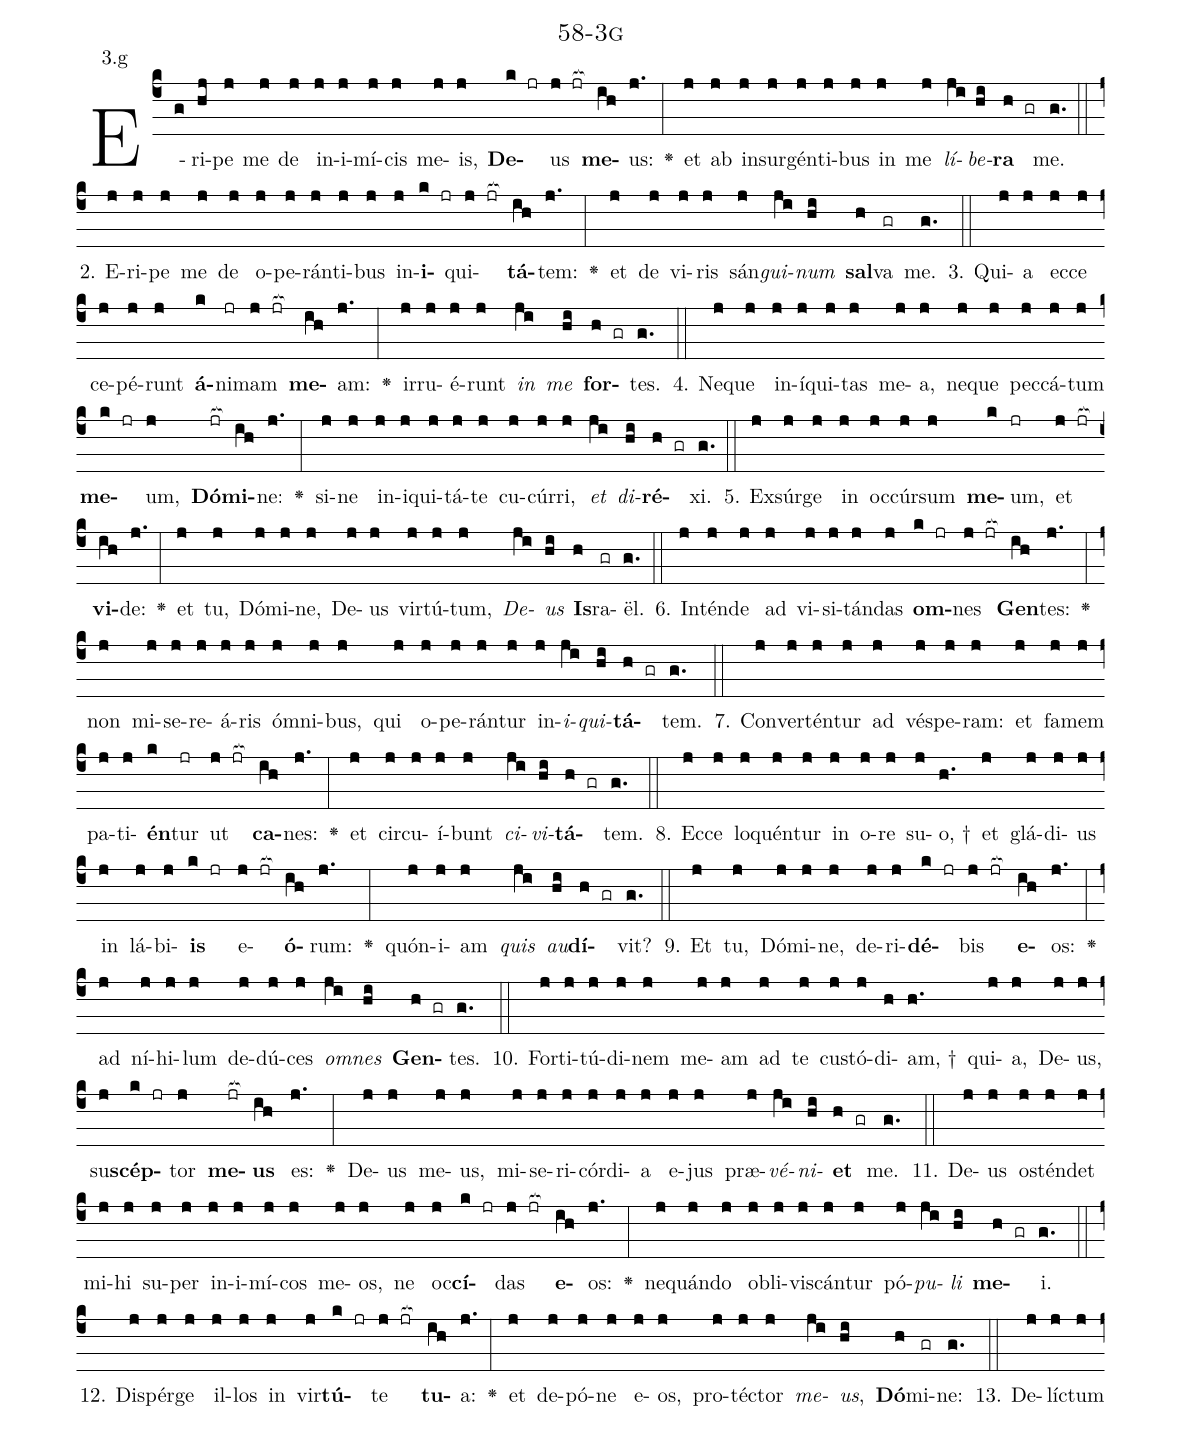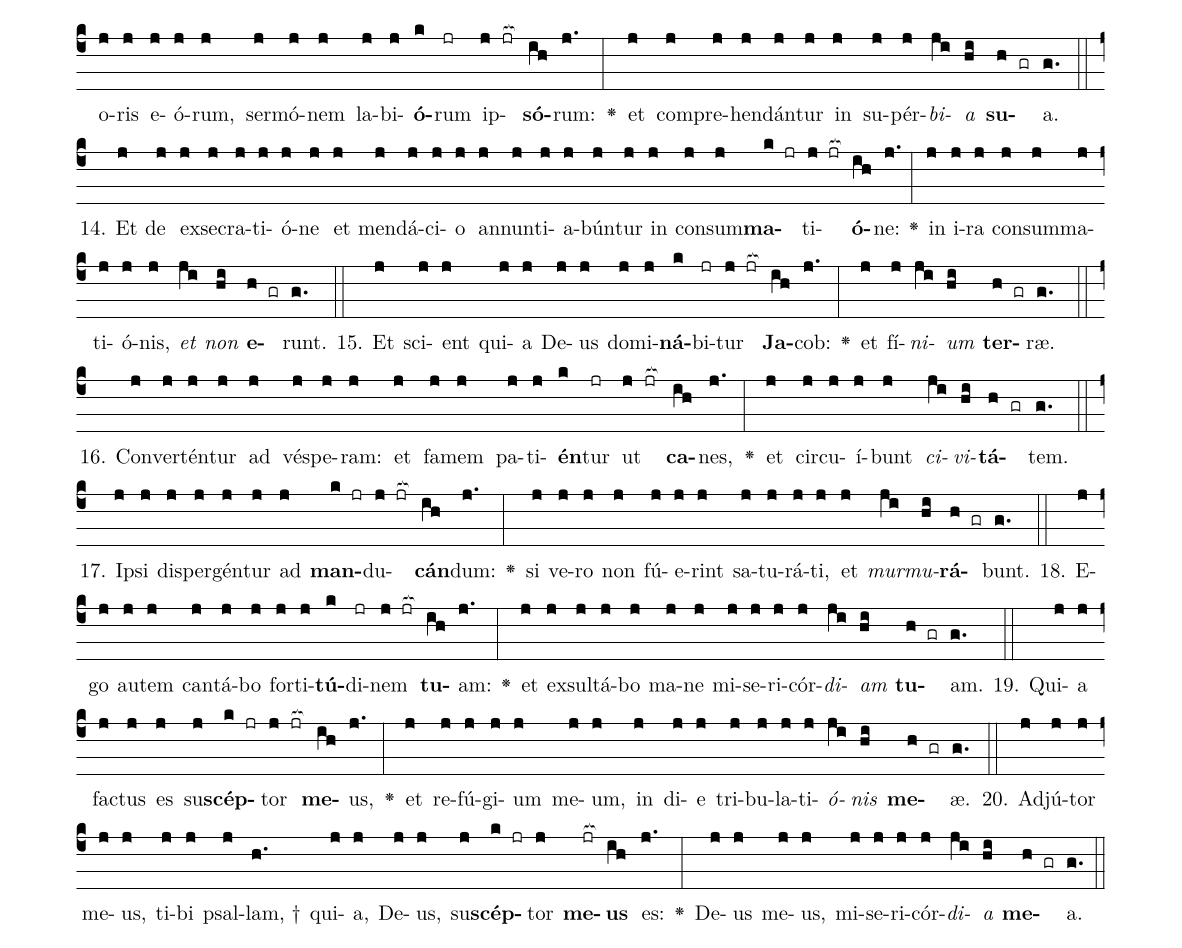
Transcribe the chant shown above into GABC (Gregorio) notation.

name: 58-3g;
annotation: 3.g;
%%
(c4)E(g)ri(hj)pe(j) me(j) de(j) in(j)i(j)mí(j)cis(j) me(j)is,(j) <b>De</b>(k jr)us(j jr[ocb:1{]) <b>me</b>(ih[ocb:0}])us:(j.) <v>\greheightstar</v>(:) et(j) ab(j) in(j)sur(j)gén(j)ti(j)bus(j) in(j) me(j) <i>lí</i>(ji)<i>be</i>(hi)<b>ra</b>(h gr) me.(g.) (::)
2. E(j)ri(j)pe(j) me(j) de(j) o(j)pe(j)rán(j)ti(j)bus(j) in(j)<b>i</b>(k jr)qui(j jr[ocb:1{])<b>tá</b>(ih[ocb:0}])tem:(j.) <v>\greheightstar</v>(:) et(j) de(j) vi(j)ris(j) sán(j)<i>gui</i>(ji)<i>num</i>(hi) <b>sal</b>(h)va(gr) me.(g.) (::)
3. Qui(j)a(j) ec(j)ce(j) ce(j)pé(j)runt(j) <b>á</b>(k)ni(jr)mam(j jr[ocb:1{]) <b>me</b>(ih[ocb:0}])am:(j.) <v>\greheightstar</v>(:) ir(j)ru(j)é(j)runt(j) <i>in</i>(ji) <i>me</i>(hi) <b>for</b>(h gr)tes.(g.) (::)
4. Ne(j)que(j) in(j)í(j)qui(j)tas(j) me(j)a,(j) ne(j)que(j) pec(j)cá(j)tum(j) <b>me</b>(k jr)um,(j) <b>Dó</b>(jr[ocb:1{])<b>mi</b>(ih[ocb:0}])ne:(j.) <v>\greheightstar</v>(:) si(j)ne(j) in(j)i(j)qui(j)tá(j)te(j) cu(j)cúr(j)ri,(j) <i>et</i>(ji) <i>di</i>(hi)<b>ré</b>(h gr)xi.(g.) (::)
5. Ex(j)súr(j)ge(j) in(j) oc(j)cúr(j)sum(j) <b>me</b>(k)um,(jr) et(j jr[ocb:1{]) <b>vi</b>(ih[ocb:0}])de:(j.) <v>\greheightstar</v>(:) et(j) tu,(j) Dó(j)mi(j)ne,(j) De(j)us(j) vir(j)tú(j)tum,(j) <i>De</i>(ji)<i>us</i>(hi) <b>Is</b>(h)ra(gr)ël.(g.) (::)
6. In(j)tén(j)de(j) ad(j) vi(j)si(j)tán(j)das(j) <b>om</b>(k jr)nes(j jr[ocb:1{]) <b>Gen</b>(ih[ocb:0}])tes:(j.) <v>\greheightstar</v>(:) non(j) mi(j)se(j)re(j)á(j)ris(j) óm(j)ni(j)bus,(j) qui(j) o(j)pe(j)rán(j)tur(j) in(j)<i>i</i>(ji)<i>qui</i>(hi)<b>tá</b>(h gr)tem.(g.) (::)
7. Con(j)ver(j)tén(j)tur(j) ad(j) vés(j)pe(j)ram:(j) et(j) fa(j)mem(j) pa(j)ti(j)<b>én</b>(k)tur(jr) ut(j jr[ocb:1{]) <b>ca</b>(ih[ocb:0}])nes:(j.) <v>\greheightstar</v>(:) et(j) cir(j)cu(j)í(j)bunt(j) <i>ci</i>(ji)<i>vi</i>(hi)<b>tá</b>(h gr)tem.(g.) (::)
8. Ec(j)ce(j) lo(j)quén(j)tur(j) in(j) o(j)re(j) su(j)o, †(h.) et(j) glá(j)di(j)us(j) in(j) lá(j)bi(j)<b>is</b>(k jr) e(j jr[ocb:1{])<b>ó</b>(ih[ocb:0}])rum:(j.) <v>\greheightstar</v>(:) quón(j)i(j)am(j) <i>quis</i>(ji) <i>au</i>(hi)<b>dí</b>(h gr)vit?(g.) (::)
9. Et(j) tu,(j) Dó(j)mi(j)ne,(j) de(j)ri(j)<b>dé</b>(k jr)bis(j jr[ocb:1{]) <b>e</b>(ih[ocb:0}])os:(j.) <v>\greheightstar</v>(:) ad(j) ní(j)hi(j)lum(j) de(j)dú(j)ces(j) <i>om</i>(ji)<i>nes</i>(hi) <b>Gen</b>(h gr)tes.(g.) (::)
10. For(j)ti(j)tú(j)di(j)nem(j) me(j)am(j) ad(j) te(j) cus(j)tó(j)di(h)am, †(h.) qui(j)a,(j) De(j)us,(j) su(j)<b>scép</b>(k jr)tor(j) <b>me</b>(jr[ocb:1{])<b>us</b>(ih[ocb:0}]) es:(j.) <v>\greheightstar</v>(:) De(j)us(j) me(j)us,(j) mi(j)se(j)ri(j)cór(j)di(j)a(j) e(j)jus(j) præ(j)<i>vé</i>(ji)<i>ni</i>(hi)<b>et</b>(h gr) me.(g.) (::)
11. De(j)us(j) os(j)tén(j)det(j) mi(j)hi(j) su(j)per(j) in(j)i(j)mí(j)cos(j) me(j)os,(j) ne(j) oc(j)<b>cí</b>(k jr)das(j jr[ocb:1{]) <b>e</b>(ih[ocb:0}])os:(j.) <v>\greheightstar</v>(:) ne(j)quán(j)do(j) ob(j)li(j)vis(j)cán(j)tur(j) pó(j)<i>pu</i>(ji)<i>li</i>(hi) <b>me</b>(h gr)i.(g.) (::)
12. Di(j)spér(j)ge(j) il(j)los(j) in(j) vir(j)<b>tú</b>(k jr)te(j jr[ocb:1{]) <b>tu</b>(ih[ocb:0}])a:(j.) <v>\greheightstar</v>(:) et(j) de(j)pó(j)ne(j) e(j)os,(j) pro(j)téc(j)tor(j) <i>me</i>(ji)<i>us</i>,(hi) <b>Dó</b>(h)mi(gr)ne:(g.) (::)
13. De(j)líc(j)tum(j) o(j)ris(j) e(j)ó(j)rum,(j) ser(j)mó(j)nem(j) la(j)bi(j)<b>ó</b>(k)rum(jr) ip(j jr[ocb:1{])<b>só</b>(ih[ocb:0}])rum:(j.) <v>\greheightstar</v>(:) et(j) com(j)pre(j)hen(j)dán(j)tur(j) in(j) su(j)pér(j)<i>bi</i>(ji)<i>a</i>(hi) <b>su</b>(h gr)a.(g.) (::)
14. Et(j) de(j) ex(j)se(j)cra(j)ti(j)ó(j)ne(j) et(j) men(j)dá(j)ci(j)o(j) an(j)nun(j)ti(j)a(j)bún(j)tur(j) in(j) con(j)sum(j)<b>ma</b>(k jr)ti(j jr[ocb:1{])<b>ó</b>(ih[ocb:0}])ne:(j.) <v>\greheightstar</v>(:) in(j) i(j)ra(j) con(j)sum(j)ma(j)ti(j)ó(j)nis,(j) <i>et</i>(ji) <i>non</i>(hi) <b>e</b>(h gr)runt.(g.) (::)
15. Et(j) sci(j)ent(j) qui(j)a(j) De(j)us(j) do(j)mi(j)<b>ná</b>(k)bi(jr)tur(j jr[ocb:1{]) <b>Ja</b>(ih[ocb:0}])cob:(j.) <v>\greheightstar</v>(:) et(j) fí(j)<i>ni</i>(ji)<i>um</i>(hi) <b>ter</b>(h gr)ræ.(g.) (::)
16. Con(j)ver(j)tén(j)tur(j) ad(j) vés(j)pe(j)ram:(j) et(j) fa(j)mem(j) pa(j)ti(j)<b>én</b>(k)tur(jr) ut(j jr[ocb:1{]) <b>ca</b>(ih[ocb:0}])nes,(j.) <v>\greheightstar</v>(:) et(j) cir(j)cu(j)í(j)bunt(j) <i>ci</i>(ji)<i>vi</i>(hi)<b>tá</b>(h gr)tem.(g.) (::)
17. Ip(j)si(j) di(j)sper(j)gén(j)tur(j) ad(j) <b>man</b>(k jr)du(j jr[ocb:1{])<b>cán</b>(ih[ocb:0}])dum:(j.) <v>\greheightstar</v>(:) si(j) ve(j)ro(j) non(j) fú(j)e(j)rint(j) sa(j)tu(j)rá(j)ti,(j) et(j) <i>mur</i>(ji)<i>mu</i>(hi)<b>rá</b>(h gr)bunt.(g.) (::)
18. E(j)go(j) au(j)tem(j) can(j)tá(j)bo(j) for(j)ti(j)<b>tú</b>(k)di(jr)nem(j jr[ocb:1{]) <b>tu</b>(ih[ocb:0}])am:(j.) <v>\greheightstar</v>(:) et(j) ex(j)sul(j)tá(j)bo(j) ma(j)ne(j) mi(j)se(j)ri(j)cór(j)<i>di</i>(ji)<i>am</i>(hi) <b>tu</b>(h gr)am.(g.) (::)
19. Qui(j)a(j) fac(j)tus(j) es(j) su(j)<b>scép</b>(k jr)tor(j jr[ocb:1{]) <b>me</b>(ih[ocb:0}])us,(j.) <v>\greheightstar</v>(:) et(j) re(j)fú(j)gi(j)um(j) me(j)um,(j) in(j) di(j)e(j) tri(j)bu(j)la(j)ti(j)<i>ó</i>(ji)<i>nis</i>(hi) <b>me</b>(h gr)æ.(g.) (::)
20. Ad(j)jú(j)tor(j) me(j)us,(j) ti(j)bi(j) psal(j)lam, †(h.) qui(j)a,(j) De(j)us,(j) su(j)<b>scép</b>(k jr)tor(j) <b>me</b>(jr[ocb:1{])<b>us</b>(ih[ocb:0}]) es:(j.) <v>\greheightstar</v>(:) De(j)us(j) me(j)us,(j) mi(j)se(j)ri(j)cór(j)<i>di</i>(ji)<i>a</i>(hi) <b>me</b>(h gr)a.(g.) (::)
